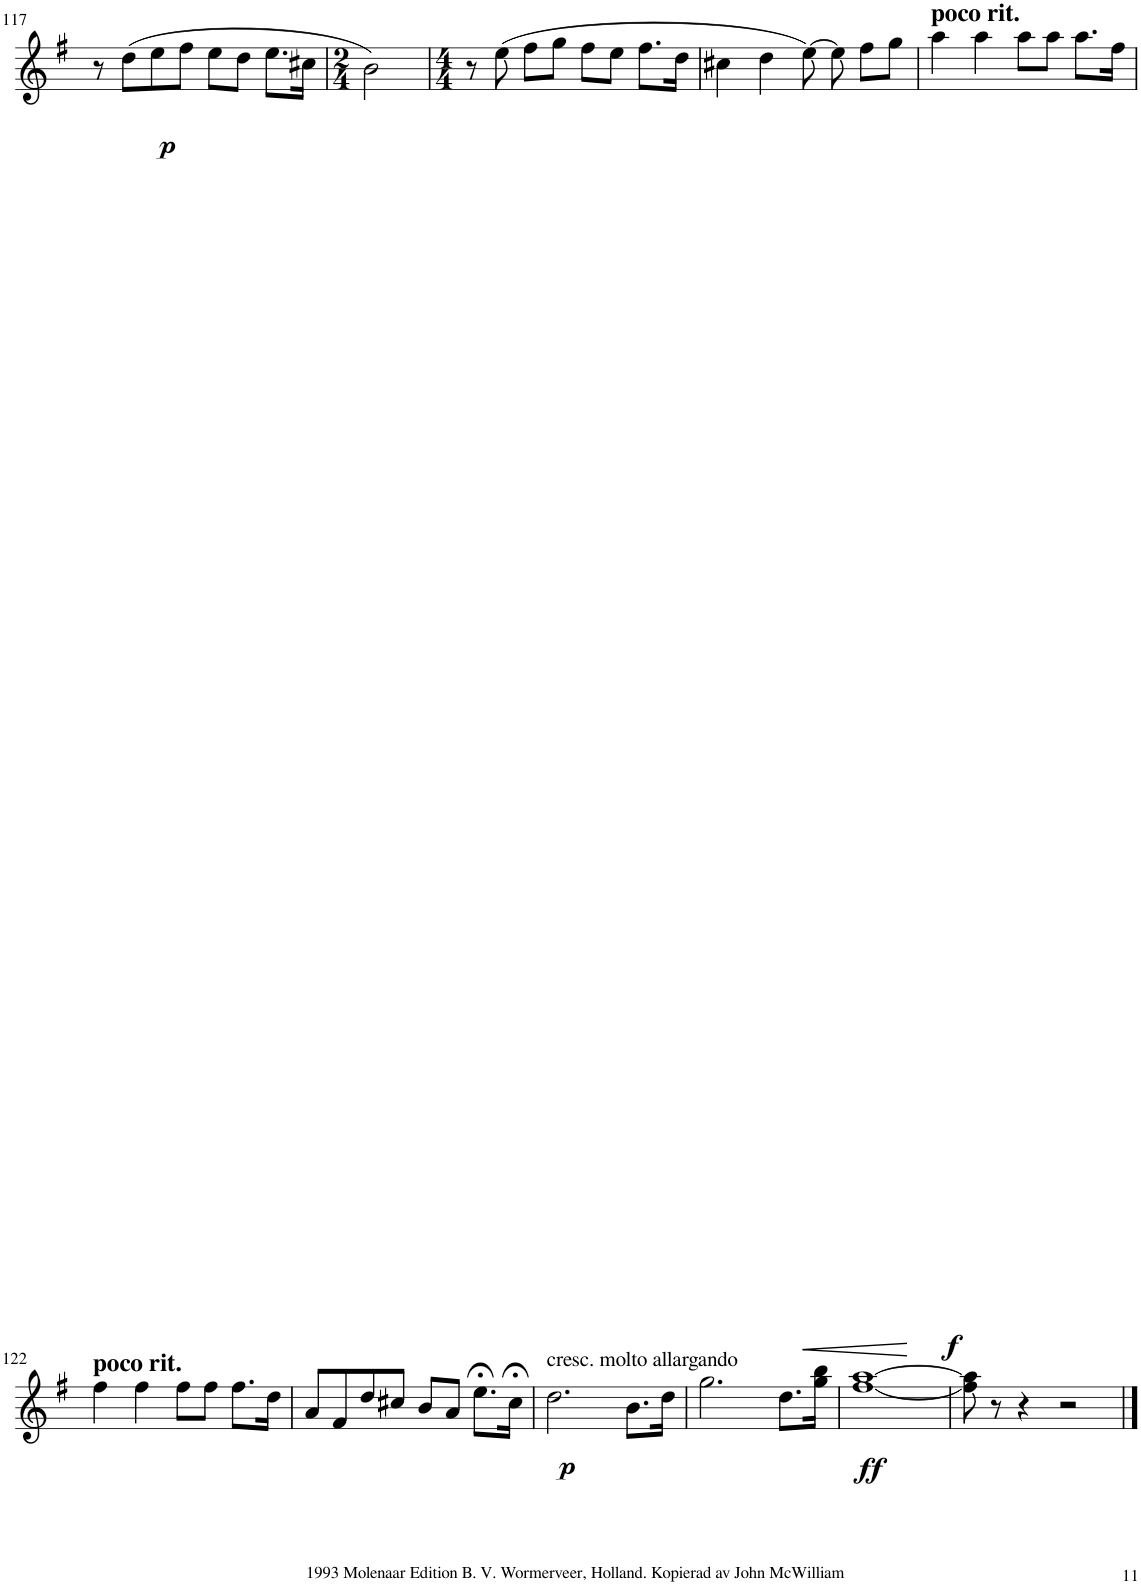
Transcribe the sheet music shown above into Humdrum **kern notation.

**kern	**dynam
*part1	*part1
*staff1	*staff1
*I"Bb Clarinet	*
*I'Cl	*
!!LO:PB:g=z
*clefG2	*
*Trd1c2	*
*k[f#]	*
*M4/4	*
=117	=117
8r	.
!	!LO:DY:b
(8dd\L	p
8ee\	.
8ff#\J	.
8ee\L	.
8dd\J	.
8.ee\L	.
16cc#X\Jk	.
=118	=118
*M2/4	*
2b\)	.
=119	=119
*M4/4	*
8r	.
(8ee\	.
8ff#\L	.
8gg\J	.
8ff#\L	.
8ee\J	.
8.ff#\L	.
16dd\Jk	.
=120	=120
4cc#X\	.
4dd\	.
!	!LO:HP:b
[8ee\)	<
8ee\]	.
8ff#\L	.
8gg\J	.
.	[
=121	=121
!LO:TX:a:B:t=poco rit.	!
!	!LO:DY:b
4aa\	f
4aa\	.
8aa\L	.
8aa\J	.
8.aa\L	.
16ff#\Jk	.
!!LO:LB:g=z
=122	=122
!LO:TX:a:B:t=poco rit.	!
4ff#\	.
4ff#\	.
8ff#\L	.
8ff#\J	.
8.ff#\L	.
16dd\Jk	.
=123	=123
8a/L	.
8f#/	.
8dd/	.
8cc#X/J	.
8b/L	.
8a/J	.
8.ee;<\L	.
16cc#;<\Jk	.
=124	=124
!LO:TX:a:t=cresc. molto allargando	!
!	!LO:DY:b
2.dd\	p
8.b\L	.
16dd\Jk	.
=125	=125
2.gg\	.
8.dd\L	.
16gg\ 16bb\Jk	.
=126	=126
!	!LO:DY:b
[1ff# [1aa	ff
=127	=127
8ff#\] 8aa\]	.
8r	.
4r	.
2r	.
==	==
*-	*-
